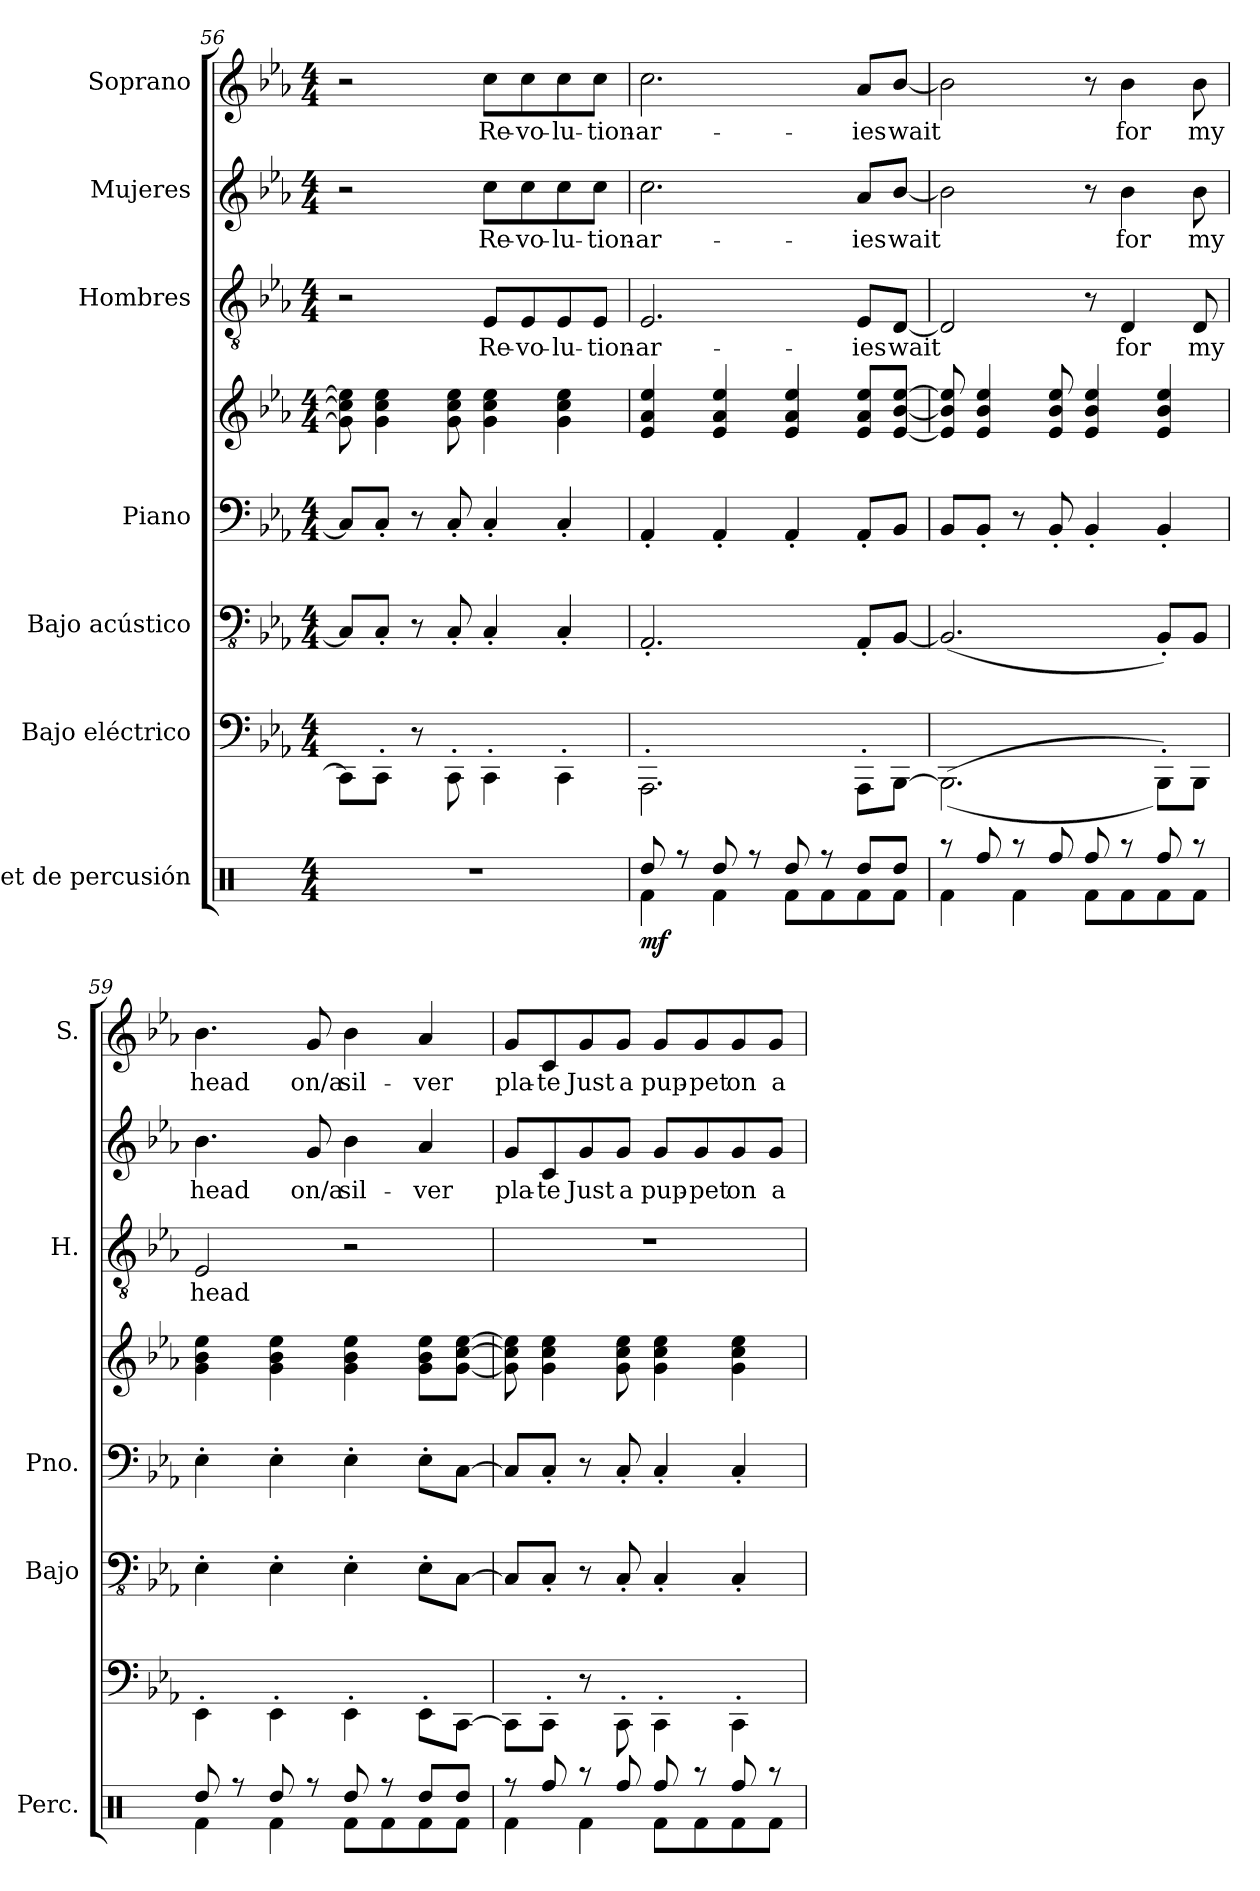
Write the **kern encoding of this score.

**kern	**dynam	**kern	**kern	**kern	**kern	**kern	**text	**kern	**text	**kern	**text
*part7	*part7	*part6	*part5	*part4	*part4	*part3	*part3	*part2	*part2	*part1	*part1
*staff8	*staff8	*staff7	*staff6	*staff5	*staff4	*staff3	*staff3	*staff2	*staff2	*staff1	*staff1
*I"Set de percusión	*	*I"Bajo eléctrico	*I"Bajo acústico	*I"Piano	*	*I"Hombres	*	*I"Mujeres	*	*I"Soprano	*
*I'Perc.	*	*	*I'Bajo	*I'Pno.	*	*I'H.	*	*	*	*I'S.	*
*clefX	*	*	*clefFv4	*clefF4	*clefG2	*clefGv2	*	*clefG2	*	*clefG2	*
*	*	*ITrd7c12	*	*	*	*	*	*	*	*	*
*k[]	*	*k[b-e-a-]	*k[b-e-a-]	*k[b-e-a-]	*k[b-e-a-]	*k[b-e-a-]	*	*k[b-e-a-]	*	*k[b-e-a-]	*
*M4/4	*	*M4/4	*M4/4	*M4/4	*M4/4	*M4/4	*	*M4/4	*	*M4/4	*
=56	=56	=56	=56	=56	=56	=56	=56	=56	=56	=56	=56
1r	.	8CCC\L]	8CC/L]	8C/L]	8g\] 8cc\] 8ee-\]	2r	.	2r	.	2r	.
.	.	8CCC'\J	8CC'/J	8C'/J	4g\ 4cc\ 4ee-\	.	.	.	.	.	.
.	.	8r	8r	8r	.	.	.	.	.	.	.
.	.	8CCC'\	8CC'/	8C'/	8g\ 8cc\ 8ee-\	.	.	.	.	.	.
!	!	!	!	!	!	!	!LO:LY:b	!	!LO:LY:b	!	!LO:LY:b
.	.	4CCC'\	4CC'/	4C'/	4g\ 4cc\ 4ee-\	8E-/L	Re-	8cc\L	Re-	8cc\L	Re-
!	!	!	!	!	!	!	!LO:LY:b	!	!LO:LY:b	!	!LO:LY:b
.	.	.	.	.	.	8E-/	-vo-	8cc\	-vo-	8cc\	-vo-
!	!	!	!	!	!	!	!LO:LY:b	!	!LO:LY:b	!	!LO:LY:b
.	.	4CCC'\	4CC'/	4C'/	4g\ 4cc\ 4ee-\	8E-/	-lu-	8cc\	-lu-	8cc\	-lu-
!	!	!	!	!	!	!	!LO:LY:b	!	!LO:LY:b	!	!LO:LY:b
.	.	.	.	.	.	8E-/J	-tion-	8cc\J	-tion-	8cc\J	-tion-
=57	=57	=57	=57	=57	=57	=57	=57	=57	=57	=57	=57
*^	*	*	*	*	*	*	*	*	*	*	*
!	!	!LO:DY:b	!	!	!	!	!	!LO:LY:b	!	!LO:LY:b	!	!LO:LY:b
8Rdd/	4Rf\	mf	2.AAAA-'\	2.AAA-'/	4AA-'/	4e-/ 4a-/ 4ee-/	2.E-/	-ar-	2.cc\	-ar-	2.cc\	-ar-
8r	.	.	.	.	.	.	.	.	.	.	.	.
8Rdd/	4Rf\	.	.	.	4AA-'/	4e-/ 4a-/ 4ee-/	.	.	.	.	.	.
8r	.	.	.	.	.	.	.	.	.	.	.	.
8Rdd/	8Rf\L	.	.	.	4AA-'/	4e-/ 4a-/ 4ee-/	.	.	.	.	.	.
8r	8Rf\	.	.	.	.	.	.	.	.	.	.	.
!	!	!	!	!	!	!	!	!LO:LY:b	!	!LO:LY:b	!	!LO:LY:b
8Rdd/L	8Rf\	.	8AAAA-'\L	8AAA-'/L	8AA-'/L	8e-/ 8a-/ 8ee-/L	8E-/L	-ies	8a-/L	-ies	8a-/L	-ies
!	!	!	!	!	!	!	!	!LO:LY:b	!	!LO:LY:b	!	!LO:LY:b
8Rdd/J	8Rf\J	.	[8BBBB-\J	[8BBB-/J	8BB-/J	[8e-/ [8b-/ [8ee-/J	[8D/J	wait	[8b-/J	wait	[8b-/J	wait
!!LO:PB:g=z
=58	=58	=58	=58	=58	=58	=58	=58	=58	=58	=58	=58	=58
8r	4Rf\	.	((2.BBBB-\]	(2.BBB-/]	8BB-/L	8e-/] 8b-/] 8ee-/]	2D/]	.	2b-\]	.	2b-\]	.
8Rff/	.	.	.	.	8BB-'/J	4e-/ 4b-/ 4ee-/	.	.	.	.	.	.
8r	4Rf\	.	.	.	8r	.	.	.	.	.	.	.
8Rff/	.	.	.	.	8BB-'/	8e-/ 8b-/ 8ee-/	.	.	.	.	.	.
8Rff/	8Rf\L	.	.	.	4BB-'/	4e-/ 4b-/ 4ee-/	8r	.	8r	.	8r	.
!	!	!	!	!	!	!	!	!LO:LY:b	!	!LO:LY:b	!	!LO:LY:b
8r	8Rf\	.	.	.	.	.	4D/	for	4b-\	for	4b-\	for
8Rff/	8Rf\	.	8BBBB-'\L))	8BBB-'/L)	4BB-'/	4e-/ 4b-/ 4ee-/	.	.	.	.	.	.
!	!	!	!	!	!	!	!	!LO:LY:b	!	!LO:LY:b	!	!LO:LY:b
8r	8Rf\J	.	8BBBB-\J	8BBB-/J	.	.	8D/	my	8b-\	my	8b-\	my
=59	=59	=59	=59	=59	=59	=59	=59	=59	=59	=59	=59	=59
!	!	!	!	!	!	!	!	!LO:LY:b	!	!LO:LY:b	!	!LO:LY:b
8Rdd/	4Rf\	.	4EEE-'\	4EE-'\	4E-'\	4g\ 4b-\ 4ee-\	2E-/	head	4.b-\	head	4.b-\	head
8r	.	.	.	.	.	.	.	.	.	.	.	.
8Rdd/	4Rf\	.	4EEE-'\	4EE-'\	4E-'\	4g\ 4b-\ 4ee-\	.	.	.	.	.	.
!	!	!	!	!	!	!	!	!	!	!LO:LY:b	!	!LO:LY:b
8r	.	.	.	.	.	.	.	.	8g/	on/a	8g/	on/a
!	!	!	!	!	!	!	!	!	!	!LO:LY:b	!	!LO:LY:b
8Rdd/	8Rf\L	.	4EEE-'\	4EE-'\	4E-'\	4g\ 4b-\ 4ee-\	2r	.	4b-\	sil-	4b-\	sil-
8r	8Rf\	.	.	.	.	.	.	.	.	.	.	.
!	!	!	!	!	!	!	!	!	!	!LO:LY:b	!	!LO:LY:b
8Rdd/L	8Rf\	.	8EEE-'\L	8EE-'\L	8E-'\L	8g\ 8b-\ 8ee-\L	.	.	4a-/	-ver	4a-/	-ver
8Rdd/J	8Rf\J	.	[8CCC\J	[8CC\J	[8C\J	[8g\ [8cc\ [8ee-\J	.	.	.	.	.	.
=60	=60	=60	=60	=60	=60	=60	=60	=60	=60	=60	=60	=60
!	!	!	!	!	!	!	!	!	!	!LO:LY:b	!	!LO:LY:b
8r	4Rf\	.	8CCC\L]	8CC/L]	8C/L]	8g\] 8cc\] 8ee-\]	1r	.	8g/L	pla-	8g/L	pla-
!	!	!	!	!	!	!	!	!	!	!LO:LY:b	!	!LO:LY:b
8Rff/	.	.	8CCC'\J	8CC'/J	8C'/J	4g\ 4cc\ 4ee-\	.	.	8c/	-te	8c/	-te
!	!	!	!	!	!	!	!	!	!	!LO:LY:b	!	!LO:LY:b
8r	4Rf\	.	8r	8r	8r	.	.	.	8g/	-Just	8g/	-Just
!	!	!	!	!	!	!	!	!	!	!LO:LY:b	!	!LO:LY:b
8Rff/	.	.	8CCC'\	8CC'/	8C'/	8g\ 8cc\ 8ee-\	.	.	8g/J	a	8g/J	a
!	!	!	!	!	!	!	!	!	!	!LO:LY:b	!	!LO:LY:b
8Rff/	8Rf\L	.	4CCC'\	4CC'/	4C'/	4g\ 4cc\ 4ee-\	.	.	8g/L	pup-	8g/L	pup-
!	!	!	!	!	!	!	!	!	!	!LO:LY:b	!	!LO:LY:b
8r	8Rf\	.	.	.	.	.	.	.	8g/	-pet	8g/	-pet
!	!	!	!	!	!	!	!	!	!	!LO:LY:b	!	!LO:LY:b
8Rff/	8Rf\	.	4CCC'\	4CC'/	4C'/	4g\ 4cc\ 4ee-\	.	.	8g/	on	8g/	on
!	!	!	!	!	!	!	!	!	!	!LO:LY:b	!	!LO:LY:b
8r	8Rf\J	.	.	.	.	.	.	.	8g/J	a-	8g/J	a-
*v	*v	*	*	*	*	*	*	*	*	*	*	*
=	=	=	=	=	=	=	=	=	=	=	=
*-	*-	*-	*-	*-	*-	*-	*-	*-	*-	*-	*-
